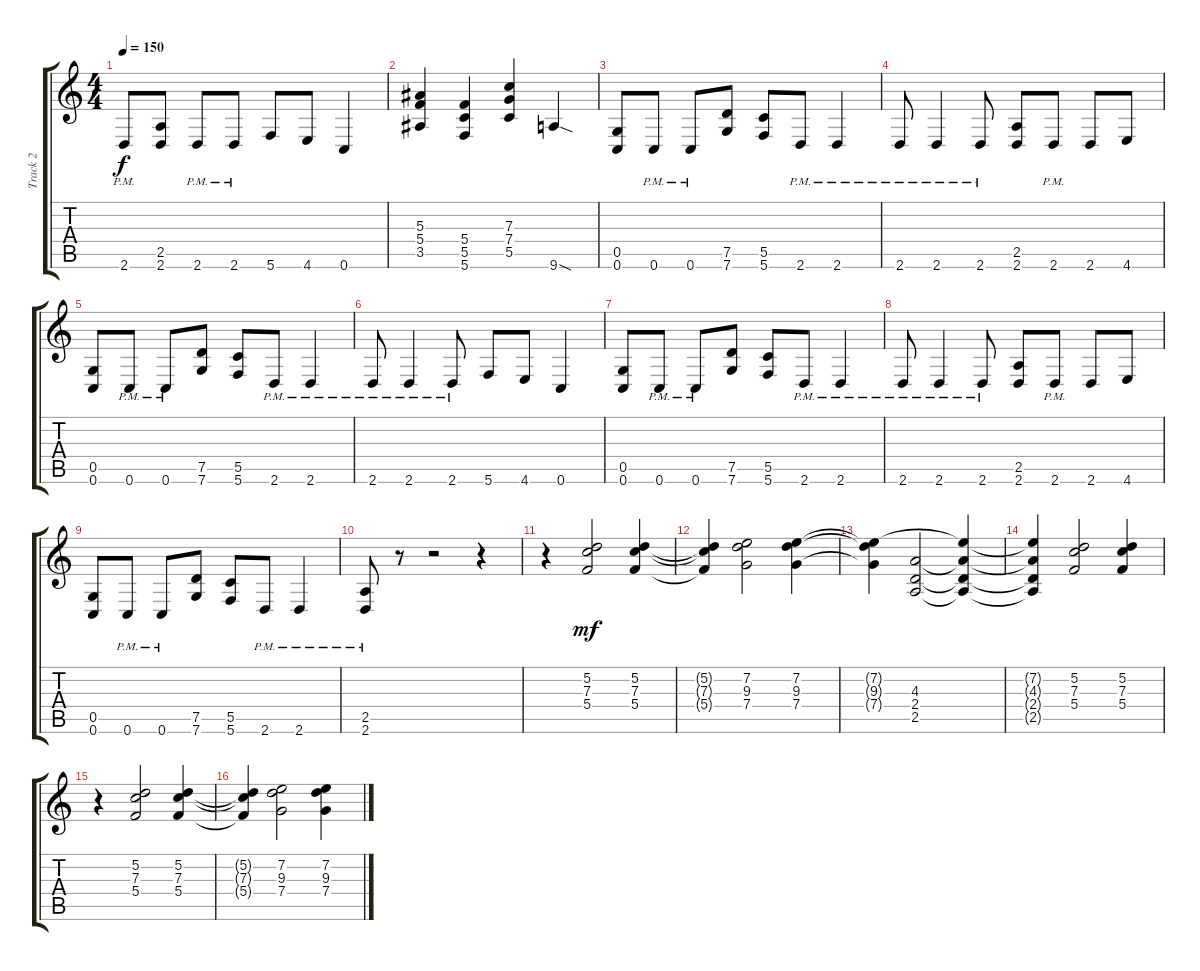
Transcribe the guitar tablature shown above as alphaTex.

\track ("Track 2" "Track 2") {instrument distortionguitar}
\staff {score tabs}
\tuning (D4 A3 F3 C3 G2 C2) {hide}
\ts (4 4)
\tempo 150
\clef g2
\ks c
2.6{pm}.8{dy f} (2.5 2.6).8 2.6{pm}.8 2.6{pm}.8 5.6.8 4.6.8 0.6.4 |
(5.3 5.4 3.5).4 (5.4 5.5 5.6).4 (7.3 7.4 5.5).4 9.6{sod}.4 |
(0.5 0.6).8 0.6{pm}.8 0.6{pm}.8 (7.5 7.6).8 (5.5 5.6).8 2.6{pm}.8 2.6{pm}.4 |
2.6{pm}.8 2.6{pm}.4 2.6{pm}.8 (2.5 2.6).8 2.6{pm}.8 2.6.8 4.6.8 |
(0.5 0.6).8 0.6{pm}.8 0.6{pm}.8 (7.5 7.6).8 (5.5 5.6).8 2.6{pm}.8 2.6{pm}.4 |
2.6{pm}.8 2.6{pm}.4 2.6{pm}.8 5.6.8 4.6.8 0.6.4 |
(0.5 0.6).8 0.6{pm}.8 0.6{pm}.8 (7.5 7.6).8 (5.5 5.6).8 2.6{pm}.8 2.6{pm}.4 |
2.6{pm}.8 2.6{pm}.4 2.6{pm}.8 (2.5 2.6).8 2.6{pm}.8 2.6.8 4.6.8 |
(0.5 0.6).8 0.6{pm}.8 0.6{pm}.8 (7.5 7.6).8 (5.5 5.6).8 2.6{pm}.8 2.6{pm}.4 |
(2.5{pm} 2.6{pm}).8 r.8 r.2 r.4 |
r.4 (5.2 7.3 5.4).2{dy mf} (5.2 7.3 5.4).4 |
(5.2{t} 7.3{t} 5.4{t}).4 (7.2 9.3 7.4).2 (7.2 9.3 7.4).4 |
(7.2{t} 9.3{t} 7.4{t}).4 (4.3 2.4 2.5).2 (7.2{t} 4.3{t} 2.4{t} 2.5{t}).4 |
(7.2{t} 4.3{t} 2.4{t} 2.5{t}).4 (5.2 7.3 5.4).2 (5.2 7.3 5.4).4 |
r.4 (5.2 7.3 5.4).2 (5.2 7.3 5.4).4 |
(5.2{t} 7.3{t} 5.4{t}).4 (7.2 9.3 7.4).2 (7.2 9.3 7.4).4
